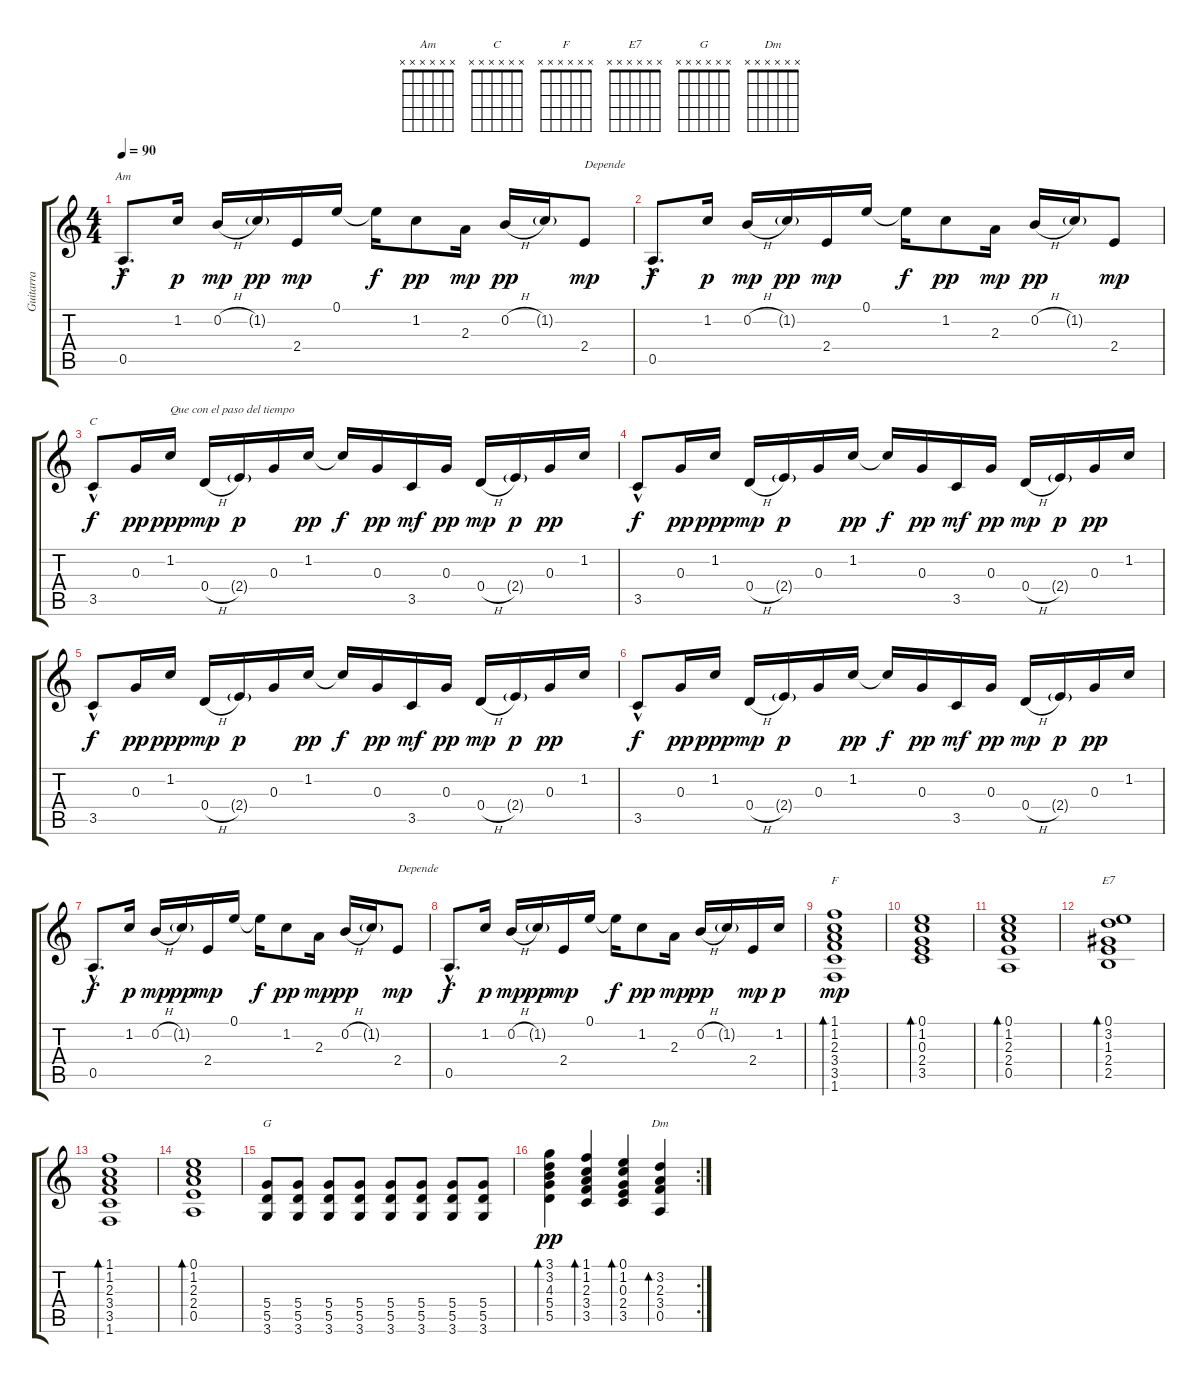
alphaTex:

\track ("Guitarra" "Guitarra") {instrument acousticguitarsteel}
\staff {score tabs}
\tuning (E4 B3 G3 D3 A2 E2) {hide}
\chord ("Am" x x x x x x) {firstfret 0}
\chord ("C" x x x x x x) {firstfret 0}
\chord ("F" x x x x x x) {firstfret 0}
\chord ("E7" x x x x x x) {firstfret 0}
\chord ("G" x x x x x x) {firstfret 0}
\chord ("Dm" x x x x x x) {firstfret 0}
\ts (4 4)
\tempo 90
\clef g2
\ks c
0.5{hac}.8{d ch "Am" dy f} 1.2.16{dy p} 0.2{h}.16{dy mp} 1.2{g}.16{dy pp} 2.4.16{dy mp} 0.1.16 0.1{t}.16{dy f} 1.2.8{dy pp} 2.3.16{dy mp} 0.2{h}.16{dy pp} 1.2{g}.16 2.4.8{txt "Depende" dy mp} |
0.5{hac}.8{d dy f} 1.2.16{dy p} 0.2{h}.16{dy mp} 1.2{g}.16{dy pp} 2.4.16{dy mp} 0.1.16 0.1{t}.16{dy f} 1.2.8{dy pp} 2.3.16{dy mp} 0.2{h}.16{dy pp} 1.2{g}.16 2.4.8{dy mp} |
3.5{hac}.8{ch "C" dy f} 0.3.16{dy pp} 1.2.16{txt "Que con el paso del tiempo" dy ppp} 0.4{h}.16{dy mp} 2.4{g}.16{dy p} 0.3.16 1.2.16{dy pp} 1.2{t}.16{dy f} 0.3.16{dy pp} 3.5.16{dy mf} 0.3.16{dy pp} 0.4{h}.16{dy mp} 2.4{g}.16{dy p} 0.3.16{dy pp} 1.2.16 |
3.5{hac}.8{dy f} 0.3.16{dy pp} 1.2.16{dy ppp} 0.4{h}.16{dy mp} 2.4{g}.16{dy p} 0.3.16 1.2.16{dy pp} 1.2{t}.16{dy f} 0.3.16{dy pp} 3.5.16{dy mf} 0.3.16{dy pp} 0.4{h}.16{dy mp} 2.4{g}.16{dy p} 0.3.16{dy pp} 1.2.16 |
3.5{hac}.8{dy f} 0.3.16{dy pp} 1.2.16{dy ppp} 0.4{h}.16{dy mp} 2.4{g}.16{dy p} 0.3.16 1.2.16{dy pp} 1.2{t}.16{dy f} 0.3.16{dy pp} 3.5.16{dy mf} 0.3.16{dy pp} 0.4{h}.16{dy mp} 2.4{g}.16{dy p} 0.3.16{dy pp} 1.2.16 |
3.5{hac}.8{dy f} 0.3.16{dy pp} 1.2.16{dy ppp} 0.4{h}.16{dy mp} 2.4{g}.16{dy p} 0.3.16 1.2.16{dy pp} 1.2{t}.16{dy f} 0.3.16{dy pp} 3.5.16{dy mf} 0.3.16{dy pp} 0.4{h}.16{dy mp} 2.4{g}.16{dy p} 0.3.16{dy pp} 1.2.16 |
0.5{hac}.8{d dy f} 1.2.16{dy p} 0.2{h}.16{dy mp} 1.2{g}.16{dy pp} 2.4.16{dy mp} 0.1.16 0.1{t}.16{dy f} 1.2.8{dy pp} 2.3.16{dy mp} 0.2{h}.16{dy pp} 1.2{g}.16 2.4.8{txt "Depende" dy mp} |
0.5{hac}.8{d dy f} 1.2.16{dy p} 0.2{h}.16{dy mp} 1.2{g}.16{dy pp} 2.4.16{dy mp} 0.1.16 0.1{t}.16{dy f} 1.2.8{dy pp} 2.3.16{dy mp} 0.2{h}.16{dy pp} 1.2{g}.16 2.4.16{dy mp} 1.2.16{dy p} |
(1.1 1.2 2.3 3.4 3.5 1.6).1{bd 120 ch "F" dy mp} |
(0.1 1.2 0.3 2.4 3.5).1{bd 120} |
(0.1 1.2 2.3 2.4 0.5).1{bd 120} |
(0.1 3.2 1.3 2.4 2.5).1{bd 120 ch "E7"} |
(1.1 1.2 2.3 3.4 3.5 1.6).1{bd 120} |
(0.1 1.2 2.3 2.4 0.5).1{bd 120} |
(5.4 5.5 3.6).8{ch "G"} (5.4 5.5 3.6).8 (5.4 5.5 3.6).8 (5.4 5.5 3.6).8 (5.4 5.5 3.6).8 (5.4 5.5 3.6).8 (5.4 5.5 3.6).8 (5.4 5.5 3.6).8 |
\rc 2
(3.1 3.2 4.3 5.4 5.5).4{bd 120 dy pp} (1.1 1.2 2.3 3.4 3.5).4{bd 120} (0.1 1.2 0.3 2.4 3.5).4{bd 120} (3.2 2.3 3.4 0.5).4{bd 120 ch "Dm"}
